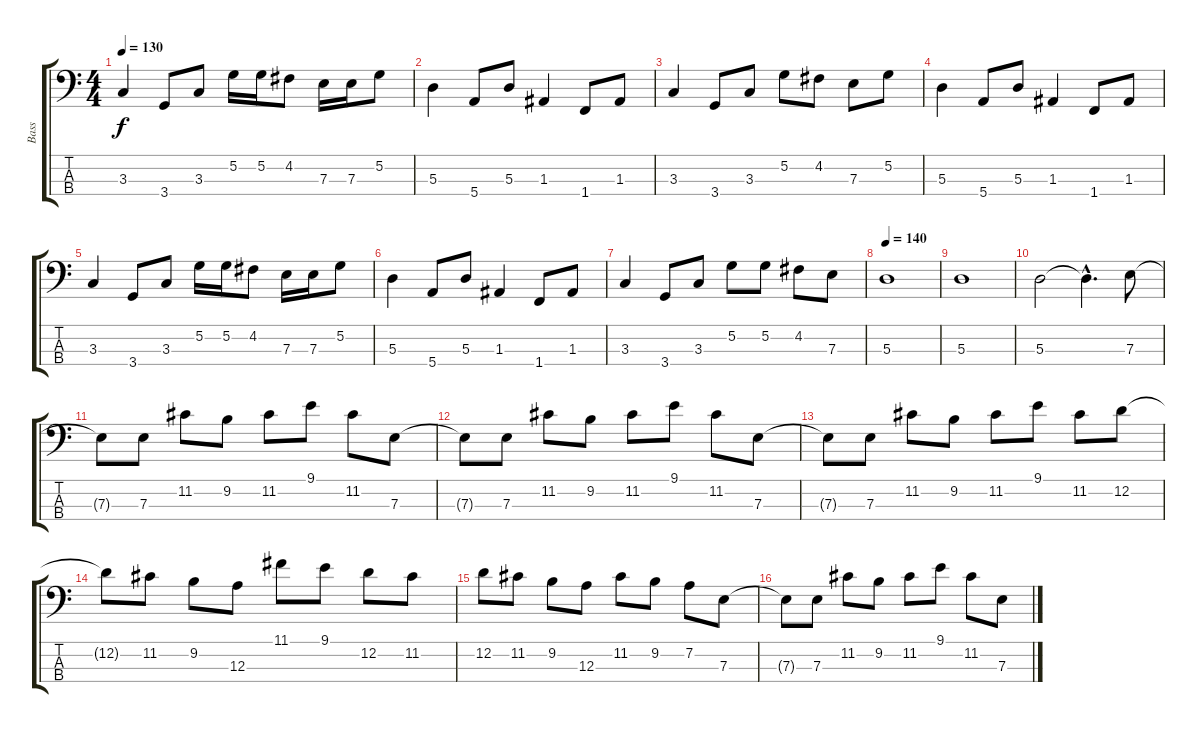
\track ("Bass" "Bass") {instrument electricbassfinger}
\staff {score tabs}
\tuning (G2 D2 A1 E1) {hide}
\ts (4 4)
\tempo 130
\clef f4
\ks c
3.3.4{dy f} 3.4.8 3.3.8 5.2.16 5.2.16 4.2.8 7.3.16 7.3.16 5.2.8 |
5.3.4 5.4.8 5.3.8 1.3.4 1.4.8 1.3.8 |
3.3.4 3.4.8 3.3.8 5.2.8 4.2.8 7.3.8 5.2.8 |
5.3.4 5.4.8 5.3.8 1.3.4 1.4.8 1.3.8 |
3.3.4 3.4.8 3.3.8 5.2.16 5.2.16 4.2.8 7.3.16 7.3.16 5.2.8 |
5.3.4 5.4.8 5.3.8 1.3.4 1.4.8 1.3.8 |
3.3.4 3.4.8 3.3.8 5.2.8 5.2.8 4.2.8 7.3.8 |
\tempo 140
5.3.1 |
5.3.1 |
5.3.2 5.3{hac t}.4{d} 7.3.8 |
7.3{t}.8 7.3.8 11.2.8 9.2.8 11.2.8 9.1.8 11.2.8 7.3.8 |
7.3{t}.8 7.3.8 11.2.8 9.2.8 11.2.8 9.1.8 11.2.8 7.3.8 |
7.3{t}.8 7.3.8 11.2.8 9.2.8 11.2.8 9.1.8 11.2.8 12.2.8 |
12.2{t}.8 11.2.8 9.2.8 12.3.8 11.1.8 9.1.8 12.2.8 11.2.8 |
12.2.8 11.2.8 9.2.8 12.3.8 11.2.8 9.2.8 7.2.8 7.3.8 |
7.3{t}.8 7.3.8 11.2.8 9.2.8 11.2.8 9.1.8 11.2.8 7.3.8
